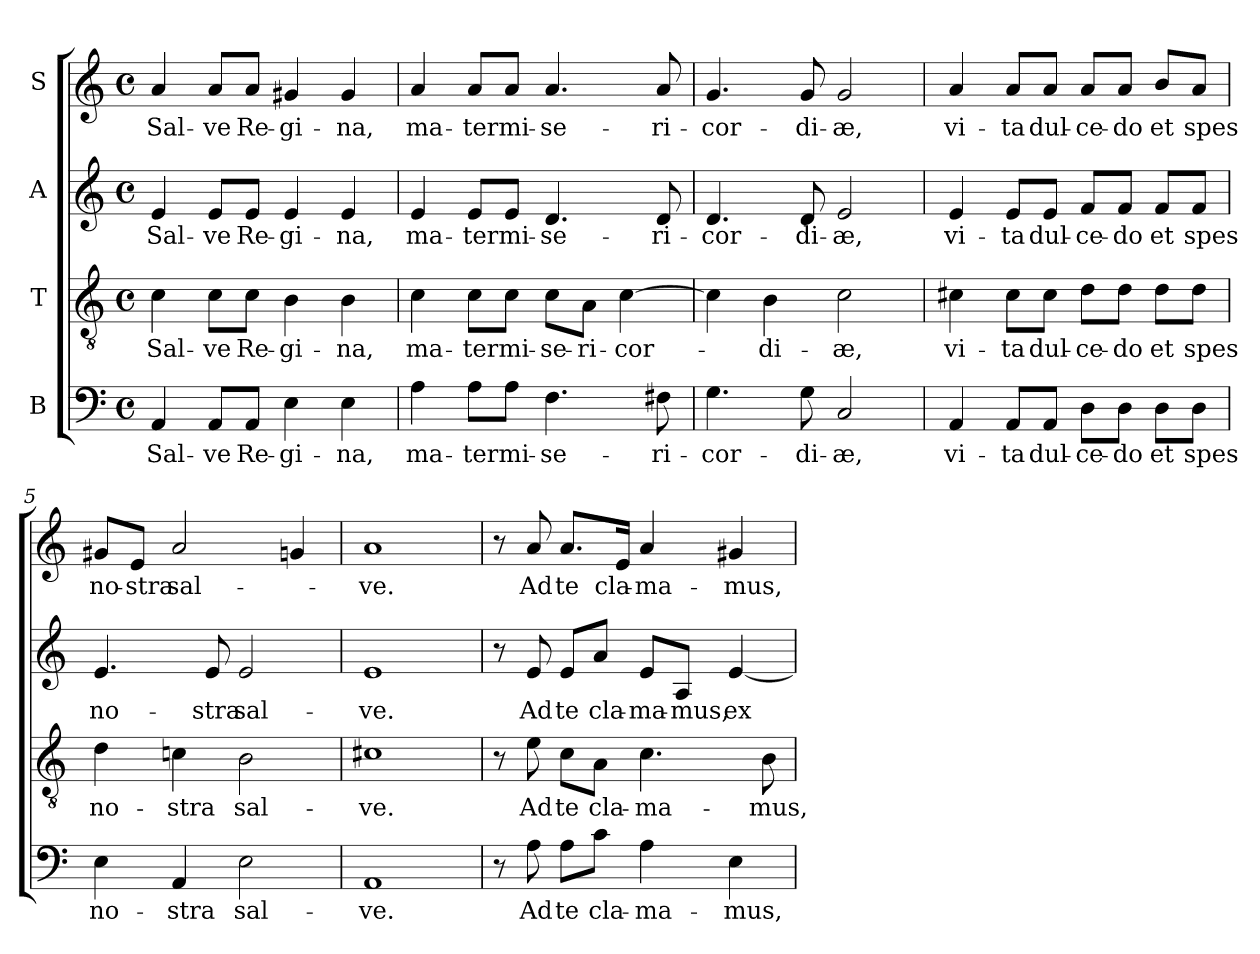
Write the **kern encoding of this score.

**kern	**text	**kern	**text	**kern	**text	**kern	**text
*part4	*part4	*part3	*part3	*part2	*part2	*part1	*part1
*staff4	*staff4	*staff3	*staff3	*staff2	*staff2	*staff1	*staff1
*I"B	*	*I"T	*	*I"A	*	*I"S	*
*clefF4	*	*clefGv2	*	*clefG2	*	*clefG2	*
*k[]	*	*k[]	*	*k[]	*	*k[]	*
*C:	*	*C:	*	*C:	*	*C:	*
*M4/4	*	*M4/4	*	*M4/4	*	*M4/4	*
*met(c)	*	*met(c)	*	*met(c)	*	*met(c)	*
=1	=1	=1	=1	=1	=1	=1	=1
!	!LO:LY:b	!	!	!	!	!	!
!	!	!	!LO:LY:b	!	!	!	!
!	!	!	!	!	!LO:LY:b	!	!
!	!	!	!	!	!	!	!LO:LY:b
4AA/	Sal-	4c\	Sal-	4e/	Sal-	4a/	Sal-
!	!LO:LY:b	!	!	!	!	!	!
!	!	!	!LO:LY:b	!	!	!	!
!	!	!	!	!	!LO:LY:b	!	!
!	!	!	!	!	!	!	!LO:LY:b
8AA/L	-ve	8c\L	-ve	8e/L	-ve	8a/L	-ve
!	!LO:LY:b	!	!	!	!	!	!
!	!	!	!LO:LY:b	!	!	!	!
!	!	!	!	!	!LO:LY:b	!	!
!	!	!	!	!	!	!	!LO:LY:b
8AA/J	Re-	8c\J	Re-	8e/J	Re-	8a/J	Re-
!	!LO:LY:b	!	!	!	!	!	!
!	!	!	!LO:LY:b	!	!	!	!
!	!	!	!	!	!LO:LY:b	!	!
!	!	!	!	!	!	!	!LO:LY:b
4E\	-gi-	4B\	-gi-	4e/	-gi-	4g#X/	-gi-
!	!LO:LY:b	!	!	!	!	!	!
!	!	!	!LO:LY:b	!	!	!	!
!	!	!	!	!	!LO:LY:b	!	!
!	!	!	!	!	!	!	!LO:LY:b
4E\	-na,	4B\	-na,	4e/	-na,	4g#/	-na,
=2	=2	=2	=2	=2	=2	=2	=2
!	!LO:LY:b	!	!	!	!	!	!
!	!	!	!LO:LY:b	!	!	!	!
!	!	!	!	!	!LO:LY:b	!	!
!	!	!	!	!	!	!	!LO:LY:b
4A\	ma-	4c\	ma-	4e/	ma-	4a/	ma-
!	!LO:LY:b	!	!	!	!	!	!
!	!	!	!LO:LY:b	!	!	!	!
!	!	!	!	!	!LO:LY:b	!	!
!	!	!	!	!	!	!	!LO:LY:b
8A\L	-ter	8c\L	-ter	8e/L	-ter	8a/L	-ter
!	!LO:LY:b	!	!	!	!	!	!
!	!	!	!LO:LY:b	!	!	!	!
!	!	!	!	!	!LO:LY:b	!	!
!	!	!	!	!	!	!	!LO:LY:b
8A\J	mi-	8c\J	mi-	8e/J	mi-	8a/J	mi-
!	!LO:LY:b	!	!	!	!	!	!
!	!	!	!LO:LY:b	!	!	!	!
!	!	!	!	!	!LO:LY:b	!	!
!	!	!	!	!	!	!	!LO:LY:b
4.F\	-se-	8c\L	-se-	4.d/	-se-	4.a/	-se-
!	!	!	!LO:LY:b	!	!	!	!
.	.	8A\J	-ri-	.	.	.	.
!	!	!	!LO:LY:b	!	!	!	!
.	.	[4c\	-cor-	.	.	.	.
!	!LO:LY:b	!	!	!	!	!	!
!	!	!	!	!	!LO:LY:b	!	!
!	!	!	!	!	!	!	!LO:LY:b
8F#X\	-ri-	.	.	8d/	-ri-	8a/	-ri-
=3	=3	=3	=3	=3	=3	=3	=3
!	!LO:LY:b	!	!	!	!	!	!
!	!	!	!	!	!LO:LY:b	!	!
!	!	!	!	!	!	!	!LO:LY:b
4.G\	-cor-	4c\]	.	4.d/	-cor-	4.g/	-cor-
!	!	!	!LO:LY:b	!	!	!	!
.	.	4B\	-di-	.	.	.	.
!	!LO:LY:b	!	!	!	!	!	!
!	!	!	!	!	!LO:LY:b	!	!
!	!	!	!	!	!	!	!LO:LY:b
8G\	-di-	.	.	8d/	-di-	8g/	-di-
!	!LO:LY:b	!	!	!	!	!	!
!	!	!	!LO:LY:b	!	!	!	!
!	!	!	!	!	!LO:LY:b	!	!
!	!	!	!	!	!	!	!LO:LY:b
2C/	-æ,	2c\	-æ,	2e/	-æ,	2g/	-æ,
=4	=4	=4	=4	=4	=4	=4	=4
!	!LO:LY:b	!	!	!	!	!	!
!	!	!	!LO:LY:b	!	!	!	!
!	!	!	!	!	!LO:LY:b	!	!
!	!	!	!	!	!	!	!LO:LY:b
4AA/	vi-	4c#X\	vi-	4e/	vi-	4a/	vi-
!	!LO:LY:b	!	!	!	!	!	!
!	!	!	!LO:LY:b	!	!	!	!
!	!	!	!	!	!LO:LY:b	!	!
!	!	!	!	!	!	!	!LO:LY:b
8AA/L	-ta	8c#\L	-ta	8e/L	-ta	8a/L	-ta
!	!LO:LY:b	!	!	!	!	!	!
!	!	!	!LO:LY:b	!	!	!	!
!	!	!	!	!	!LO:LY:b	!	!
!	!	!	!	!	!	!	!LO:LY:b
8AA/J	dul-	8c#\J	dul-	8e/J	dul-	8a/J	dul-
!	!LO:LY:b	!	!	!	!	!	!
!	!	!	!LO:LY:b	!	!	!	!
!	!	!	!	!	!LO:LY:b	!	!
!	!	!	!	!	!	!	!LO:LY:b
8D\L	-ce-	8d\L	-ce-	8f/L	-ce-	8a/L	-ce-
!	!LO:LY:b	!	!	!	!	!	!
!	!	!	!LO:LY:b	!	!	!	!
!	!	!	!	!	!LO:LY:b	!	!
!	!	!	!	!	!	!	!LO:LY:b
8D\J	-do	8d\J	-do	8f/J	-do	8a/J	-do
!	!LO:LY:b	!	!	!	!	!	!
!	!	!	!LO:LY:b	!	!	!	!
!	!	!	!	!	!LO:LY:b	!	!
!	!	!	!	!	!	!	!LO:LY:b
8D\L	et	8d\L	et	8f/L	et	8b/L	et
!	!LO:LY:b	!	!	!	!	!	!
!	!	!	!LO:LY:b	!	!	!	!
!	!	!	!	!	!LO:LY:b	!	!
!	!	!	!	!	!	!	!LO:LY:b
8D\J	spes	8d\J	spes	8f/J	spes	8a/J	spes
=5	=5	=5	=5	=5	=5	=5	=5
!	!LO:LY:b	!	!	!	!	!	!
!	!	!	!LO:LY:b	!	!	!	!
!	!	!	!	!	!LO:LY:b	!	!
!	!	!	!	!	!	!	!LO:LY:b
4E\	no-	4d\	no-	4.e/	no-	8g#X/L	no-
!	!	!	!	!	!	!	!LO:LY:b
.	.	.	.	.	.	8e/J	-stra
!	!LO:LY:b	!	!	!	!	!	!
!	!	!	!LO:LY:b	!	!	!	!
!	!	!	!	!	!	!	!LO:LY:b
4AA/	-stra	4cni\	-stra	.	.	2a/	sal-
!	!	!	!	!	!LO:LY:b	!	!
.	.	.	.	8e/	-stra	.	.
!	!LO:LY:b	!	!	!	!	!	!
!	!	!	!LO:LY:b	!	!	!	!
!	!	!	!	!	!LO:LY:b	!	!
2E\	sal-	2B\	sal-	2e/	sal-	.	.
.	.	.	.	.	.	4gn/	.
!!LO:LB:g=z
=6	=6	=6	=6	=6	=6	=6	=6
!	!LO:LY:b	!	!	!	!	!	!
!	!	!	!LO:LY:b	!	!	!	!
!	!	!	!	!	!LO:LY:b	!	!
!	!	!	!	!	!	!	!LO:LY:b
1AA	-ve.	1c#X	-ve.	1e	-ve.	1a	-ve.
=7	=7	=7	=7	=7	=7	=7	=7
8r	.	8r	.	8r	.	8r	.
!	!LO:LY:b	!	!	!	!	!	!
!	!	!	!LO:LY:b	!	!	!	!
!	!	!	!	!	!LO:LY:b	!	!
!	!	!	!	!	!	!	!LO:LY:b
8A\	Ad	8e\	Ad	8e/	Ad	8a/	Ad
!	!LO:LY:b	!	!	!	!	!	!
!	!	!	!LO:LY:b	!	!	!	!
!	!	!	!	!	!LO:LY:b	!	!
!	!	!	!	!	!	!	!LO:LY:b
8A\L	te	8c\L	te	8e/L	te	8.a/L	te
!	!LO:LY:b	!	!	!	!	!	!
!	!	!	!LO:LY:b	!	!	!	!
!	!	!	!	!	!LO:LY:b	!	!
8c\J	cla-	8A\J	cla-	8a/J	cla-	.	.
!	!	!	!	!	!	!	!LO:LY:b
.	.	.	.	.	.	16e/Jk	cla-
!	!LO:LY:b	!	!	!	!	!	!
!	!	!	!LO:LY:b	!	!	!	!
!	!	!	!	!	!LO:LY:b	!	!
!	!	!	!	!	!	!	!LO:LY:b
4A\	-ma-	4.c\	-ma-	8e/L	-ma-	4a/	-ma-
!	!	!	!	!	!LO:LY:b	!	!
.	.	.	.	8A/J	-mus,	.	.
!	!LO:LY:b	!	!	!	!	!	!
!	!	!	!	!	!LO:LY:b	!	!
!	!	!	!	!	!	!	!LO:LY:b
4E\	-mus,	.	.	[4e/	ex-	4g#X/	-mus,
!	!	!	!LO:LY:b	!	!	!	!
.	.	8B\	-mus,	.	.	.	.
=	=	=	=	=	=	=	=
*-	*-	*-	*-	*-	*-	*-	*-
